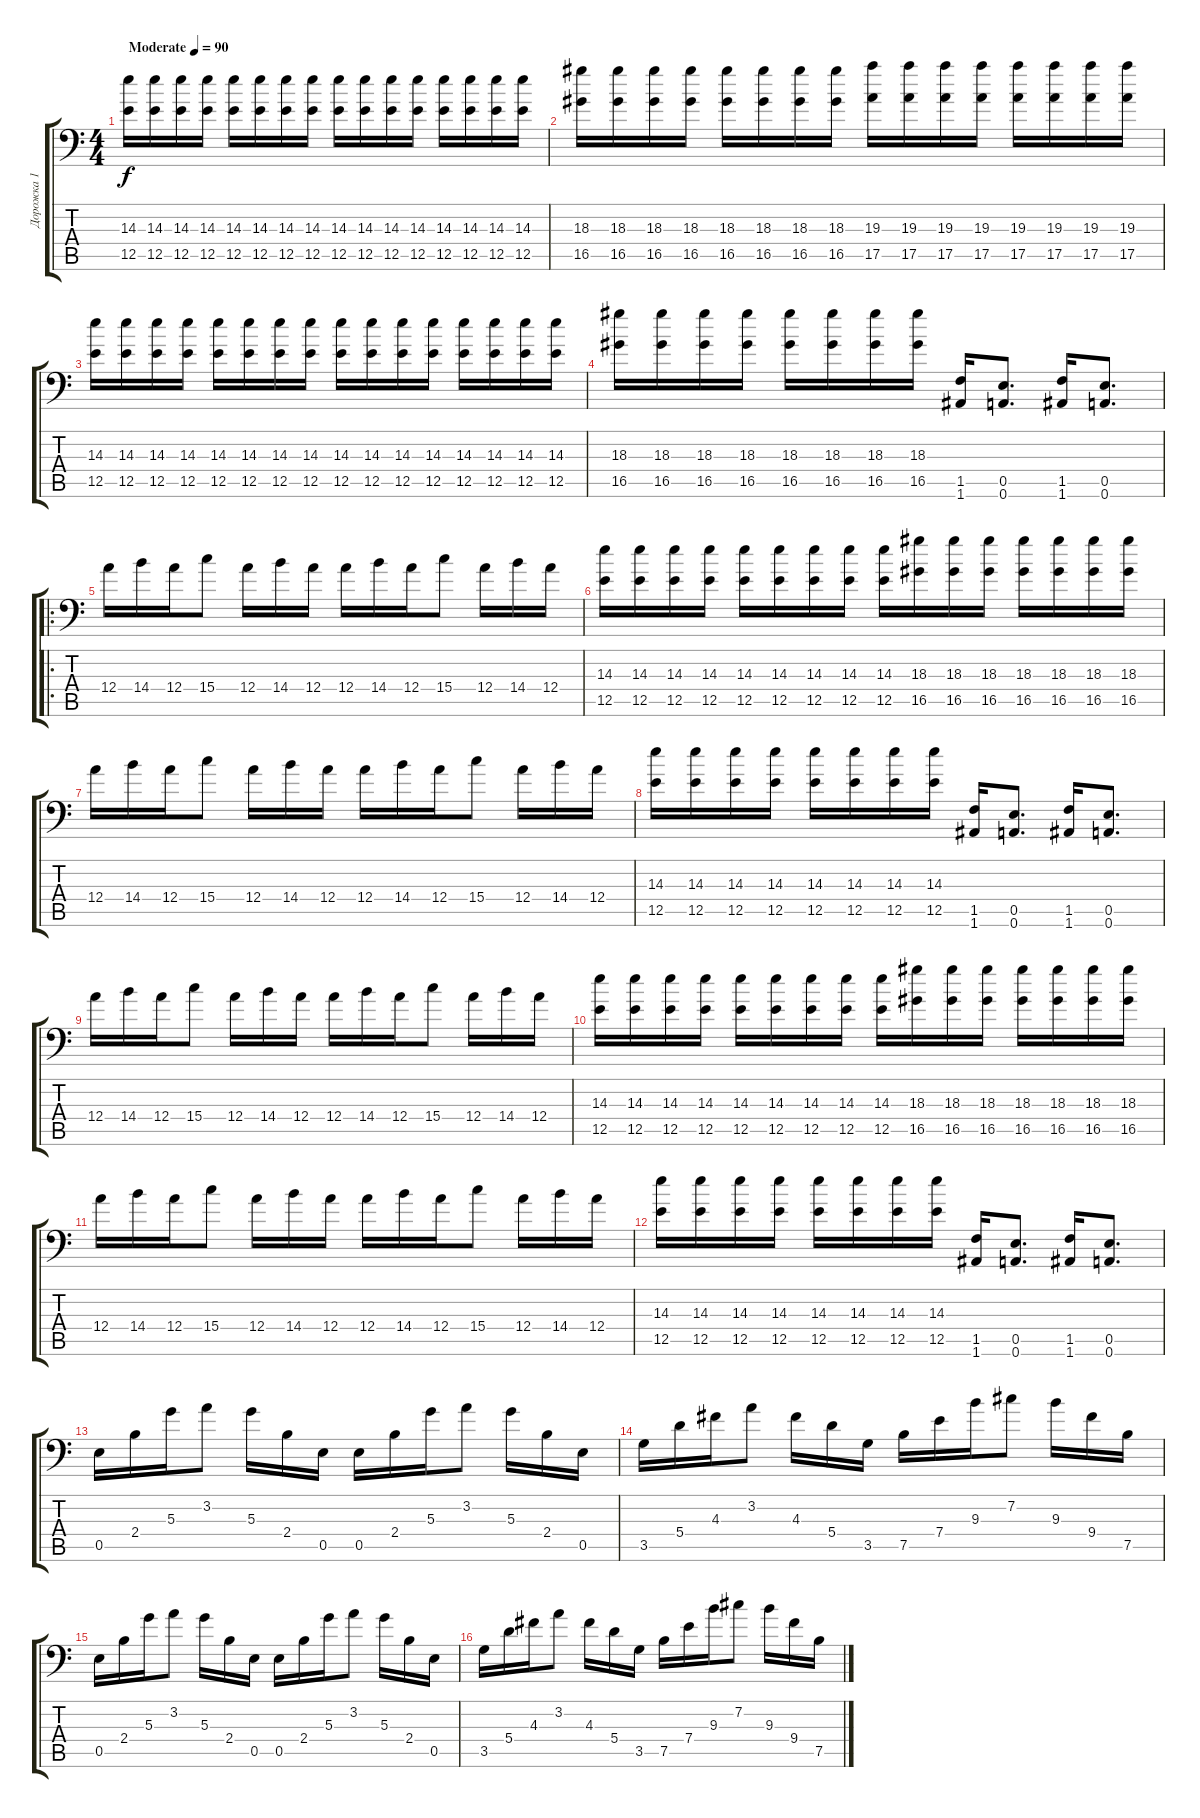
\track ("Дорожка 1" "Дорожка 1") {instrument distortionguitar}
\staff {score tabs}
\tuning (B3 Gb3 D3 A2 E2 A1) {hide}
\ts (4 4)
\tempo (90 "Moderate")
\clef f4
\ks c
(14.3 12.5).16{dy f instrument distortionguitar} (14.3 12.5).16 (14.3 12.5).16 (14.3 12.5).16 (14.3 12.5).16 (14.3 12.5).16 (14.3 12.5).16 (14.3 12.5).16 (14.3 12.5).16 (14.3 12.5).16 (14.3 12.5).16 (14.3 12.5).16 (14.3 12.5).16 (14.3 12.5).16 (14.3 12.5).16 (14.3 12.5).16 |
(18.3 16.5).16 (18.3 16.5).16 (18.3 16.5).16 (18.3 16.5).16 (18.3 16.5).16 (18.3 16.5).16 (18.3 16.5).16 (18.3 16.5).16 (19.3 17.5).16 (19.3 17.5).16 (19.3 17.5).16 (19.3 17.5).16 (19.3 17.5).16 (19.3 17.5).16 (19.3 17.5).16 (19.3 17.5).16 |
(14.3 12.5).16 (14.3 12.5).16 (14.3 12.5).16 (14.3 12.5).16 (14.3 12.5).16 (14.3 12.5).16 (14.3 12.5).16 (14.3 12.5).16 (14.3 12.5).16 (14.3 12.5).16 (14.3 12.5).16 (14.3 12.5).16 (14.3 12.5).16 (14.3 12.5).16 (14.3 12.5).16 (14.3 12.5).16 |
(18.3 16.5).16 (18.3 16.5).16 (18.3 16.5).16 (18.3 16.5).16 (18.3 16.5).16 (18.3 16.5).16 (18.3 16.5).16 (18.3 16.5).16 (1.5 1.6).16 (0.5 0.6).8{d} (1.5 1.6).16 (0.5 0.6).8{d} |
\ro
12.4.16 14.4.16 12.4.16 15.4.8 12.4.16 14.4.16 12.4.16 12.4.16 14.4.16 12.4.16 15.4.8 12.4.16 14.4.16 12.4.16 |
(14.3 12.5).16 (14.3 12.5).16 (14.3 12.5).16 (14.3 12.5).16 (14.3 12.5).16 (14.3 12.5).16 (14.3 12.5).16 (14.3 12.5).16 (14.3 12.5).16 (18.3 16.5).16 (18.3 16.5).16 (18.3 16.5).16 (18.3 16.5).16 (18.3 16.5).16 (18.3 16.5).16 (18.3 16.5).16 |
12.4.16 14.4.16 12.4.16 15.4.8 12.4.16 14.4.16 12.4.16 12.4.16 14.4.16 12.4.16 15.4.8 12.4.16 14.4.16 12.4.16 |
(14.3 12.5).16 (14.3 12.5).16 (14.3 12.5).16 (14.3 12.5).16 (14.3 12.5).16 (14.3 12.5).16 (14.3 12.5).16 (14.3 12.5).16 (1.5 1.6).16 (0.5 0.6).8{d} (1.5 1.6).16 (0.5 0.6).8{d} |
12.4.16 14.4.16 12.4.16 15.4.8 12.4.16 14.4.16 12.4.16 12.4.16 14.4.16 12.4.16 15.4.8 12.4.16 14.4.16 12.4.16 |
(14.3 12.5).16 (14.3 12.5).16 (14.3 12.5).16 (14.3 12.5).16 (14.3 12.5).16 (14.3 12.5).16 (14.3 12.5).16 (14.3 12.5).16 (14.3 12.5).16 (18.3 16.5).16 (18.3 16.5).16 (18.3 16.5).16 (18.3 16.5).16 (18.3 16.5).16 (18.3 16.5).16 (18.3 16.5).16 |
12.4.16 14.4.16 12.4.16 15.4.8 12.4.16 14.4.16 12.4.16 12.4.16 14.4.16 12.4.16 15.4.8 12.4.16 14.4.16 12.4.16 |
(14.3 12.5).16 (14.3 12.5).16 (14.3 12.5).16 (14.3 12.5).16 (14.3 12.5).16 (14.3 12.5).16 (14.3 12.5).16 (14.3 12.5).16 (1.5 1.6).16 (0.5 0.6).8{d} (1.5 1.6).16 (0.5 0.6).8{d} |
0.5.16{instrument electricguitarclean} 2.4.16 5.3.16 3.2.8 5.3.16 2.4.16 0.5.16 0.5.16 2.4.16 5.3.16 3.2.8 5.3.16 2.4.16 0.5.16 |
3.5.16 5.4.16 4.3.16 3.2.8 4.3.16 5.4.16 3.5.16 7.5.16 7.4.16 9.3.16 7.2.8 9.3.16 9.4.16 7.5.16 |
0.5.16 2.4.16 5.3.16 3.2.8 5.3.16 2.4.16 0.5.16 0.5.16 2.4.16 5.3.16 3.2.8 5.3.16 2.4.16 0.5.16 |
3.5.16 5.4.16 4.3.16 3.2.8 4.3.16 5.4.16 3.5.16 7.5.16 7.4.16 9.3.16 7.2.8 9.3.16 9.4.16 7.5.16
